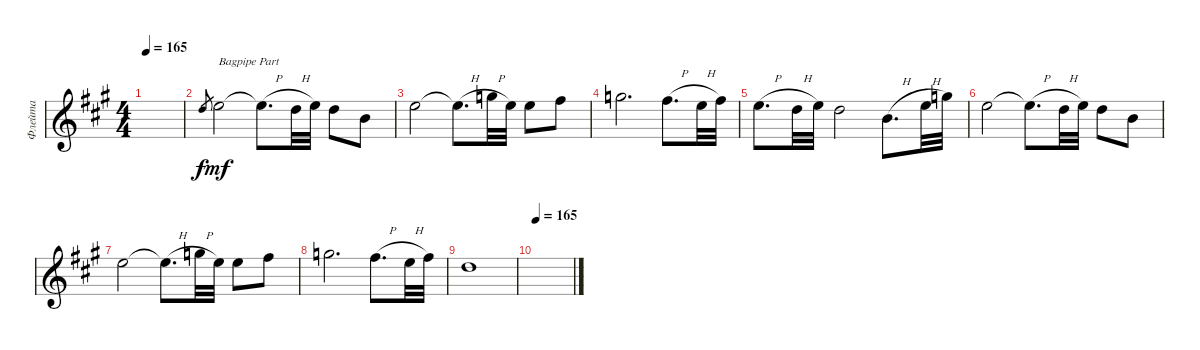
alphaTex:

\track ("Флейта" "Флейта") {instrument flute}
\staff {score}
\tuning (E4 B3 G3 D3 A2 E2) {hide}
\ts (4 4)
\tempo 165
\clef g2
\ks f#minor
|
10.1.8{gr dy f} 12.1.2{txt "Bagpipe Part" dy mf instrument bagpipe} 12.1{h t}.8{d} 10.1{h}.32 12.1.32 10.1.8 7.1.8 |
12.1.2 12.1{h t}.8{d} 15.1{h}.32 12.1.32 12.1.8 14.1.8 |
15.1.2{d} 14.1{h}.8{d} 12.1{h}.32 14.1.32 |
12.1{h}.8{d} 10.1{h}.32 12.1.32 10.1.2 7.1{h}.8{d} 12.1{h}.32 15.1.32 |
12.1.2 12.1{h t}.8{d} 10.1{h}.32 12.1.32 10.1.8 7.1.8 |
12.1.2 12.1{h t}.8{d} 15.1{h}.32 12.1.32 12.1.8 14.1.8 |
15.1.2{d} 14.1{h}.8{d} 12.1{h}.32 14.1.32 |
10.1.1 |
\tempo 165
